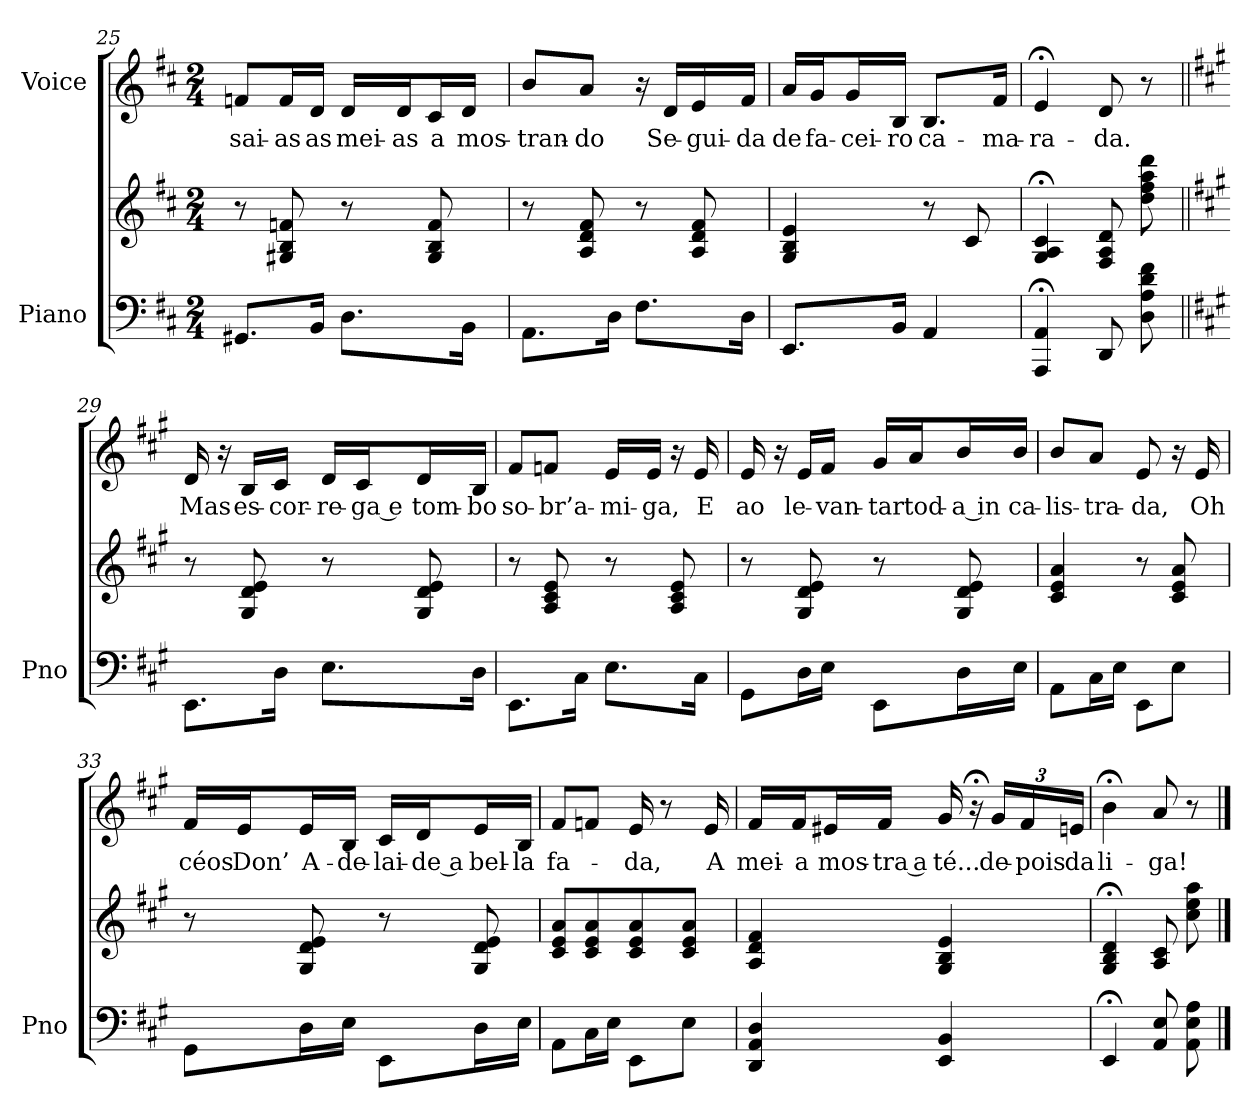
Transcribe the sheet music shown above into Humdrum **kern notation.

**kern	**kern	**kern	**text
*part2	*part2	*part1	*part1
*staff3	*staff2	*staff1	*staff1
*I"Piano	*	*I"Voice	*
*I'Pno	*	*	*
*clefF4	*clefG2	*clefG2	*
*k[f#c#]	*k[f#c#]	*k[f#c#]	*
*M2/4	*M2/4	*M2/4	*
=25	=25	=25	=25
8.GG#X/L	8r	8fn/L	sai-
.	8G#X/ 8B/ 8fn/	16f/L	-as
16BB/Jk	.	16d/JJ	as
8.D\L	8r	16d/LL	mei-
.	.	16d/J	-as
.	8G#/ 8B/ 8f/	16c#/L	a
16BB\Jk	.	16d/JJ	mos-
=26	=26	=26	=26
8.AA\L	8r	8b/L	-tran-
.	8A/ 8d/ 8f#/	8a/J	-do
16D\Jk	.	.	.
8.F#\L	8r	16r	.
.	.	16d/LL	Se-
.	8A/ 8d/ 8f#/	16e/	-gui-
16D\Jk	.	16f#/JJ	-da
=27	=27	=27	=27
8.EE/L	4G/ 4B/ 4e/	16a/LL	de
.	.	16g/J	fa-
.	.	16g/L	-cei-
16BB/Jk	.	16B/JJ	-ro
4AA/	8r	8.B/L	ca-
.	8c#/	.	.
.	.	16f#/Jk	-ma-
=28	=28	=28	=28
4AAA/; 4AA/;	4G/; 4A/; 4c#/;	4e;</	-ra-
8DD/	8F#/ 8A/ 8d/	8d/	-da.
8D\ 8A\ 8d\ 8f#\	8dd\ 8ff#\ 8aa\ 8ddd\	8r	.
=29||	=29||	=29||	=29||
*k[f#c#g#]	*k[f#c#g#]	*k[f#c#g#]	*
8.EE\L	8r	16d/	Mas
.	.	16r	.
.	8G#/ 8d/ 8e/	16B/LL	es-
16D\Jk	.	16c#/JJ	-cor-
8.E\L	8r	16d/LL	-re-
.	.	16c#/J	ga e
.	8G#/ 8d/ 8e/	16d/L	tom-
16D\Jk	.	16B/JJ	-bo
=30	=30	=30	=30
8.EE\L	8r	8f#/L	so-
.	8A/ 8c#/ 8e/	8fn/J	-br’a-
16C#\Jk	.	.	.
8.E\L	8r	16e/LL	-mi-
.	.	16e/JJ	-ga,
.	8A/ 8c#/ 8e/	16r	.
16C#\Jk	.	16e/	E
=31	=31	=31	=31
8GG#\L	8r	16e/	ao
.	.	16r	.
16D\L	8G#/ 8d/ 8e/	16e/LL	le-
16E\JJ	.	16f#/JJ	-van-
8EE\L	8r	16g#/LL	-tar
.	.	16a/J	tod-
16D\L	8G#/ 8d/ 8e/	16b/L	a in
16E\JJ	.	16b/JJ	-ca-
=32	=32	=32	=32
8AA\L	4c#/ 4e/ 4a/	8b/L	-lis-
16C#\L	.	8a/J	-tra-
16E\JJ	.	.	.
8EE\L	8r	8e/	-da,
8E\J	8c#/ 8e/ 8a/	16r	.
.	.	16e/	Oh
=33	=33	=33	=33
8GG#\L	8r	16f#/LL	céos
.	.	16e/J	Don’
16D\L	8G#/ 8d/ 8e/	16e/L	A-
16E\JJ	.	16B/JJ	-de-
8EE\L	8r	16c#/LL	-lai-
.	.	16d/J	de a
16D\L	8G#/ 8d/ 8e/	16e/L	bel-
16E\JJ	.	16B/JJ	-la
=34	=34	=34	=34
8AA\L	8c#/ 8e/ 8a/L	8f#/L	fa-
16C#\L	8c#/ 8e/ 8a/	8fn/J	.
16E\JJ	.	.	.
8EE\L	8c#/ 8e/ 8a/	16e/	-da,
.	.	8r	.
8E\J	8c#/ 8e/ 8a/J	.	.
.	.	16e/	A
=35	=35	=35	=35
4DD/ 4AA/ 4D/	4A/ 4d/ 4f#/	16f#/LL	mei-
.	.	16f#/J	-a
.	.	16e#X/L	mos-
.	.	16f#/JJ	tra a
4EE/ 4BB/	4G#/ 4B/ 4e/	16g#/	-té...
.	.	16r;<	.
*	*	*Xbrackettup	*
.	.	24g#/LL	de-
.	.	24f#/	-pois
.	.	24en/JJ	da
=36	=36	=36	=36
4EE;/	4G#/;< 4B/;< 4d/;<	4b;<\	li-
8AA/ 8E/	8A/ 8c#/	8a/	-ga!
8AA\ 8E\ 8A\	8cc#\ 8ee\ 8aa\	8r	.
==	==	==	==
*-	*-	*-	*-
